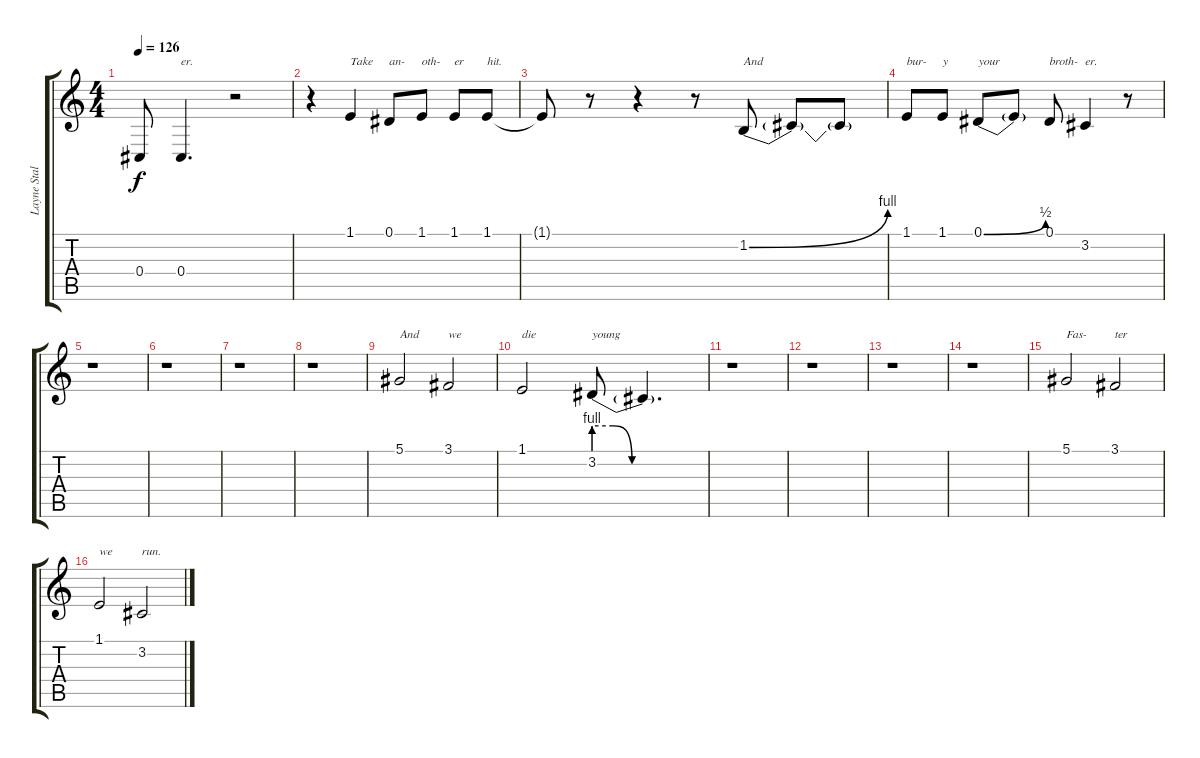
\track ("Layne Staley - Vocals" "Layne Stal") {instrument lead2sawtooth}
\staff {score tabs}
\tuning (Eb4 Bb3 Gb3 Db3 Ab2 Eb2) {hide}
\ts (4 4)
\tempo 126
\clef g2
\ks c
0.4{t}.8{dy f} 0.4.4{d txt "er."} r.2 |
r.4 1.1.4{txt "Take"} 0.1.8{txt "an-"} 1.1.8{txt "oth-"} 1.1.8{txt "er"} 1.1.8{txt "hit."} |
1.1{t}.8 r.8 r.4 r.8 1.2{be (bend 0 0 60 4)}.8{txt "And"} 1.2{t}.8 1.2{t}.8 |
1.1.8{txt "bur-"} 1.1.8{txt "y"} 0.1{be (bend 0 0 60 2)}.8{txt "your"} 0.1{t}.8 0.1.8{txt "broth-"} 3.2.4{txt "er."} r.8 |
r.1 |
r.1 |
r.1 |
r.1 |
5.1.2{txt "And"} 3.1.2{txt "we"} |
1.1.2{txt "die"} 3.2{be (custom 0 4 10 4 20 0 40 0 60 0)}.8{txt "young"} 3.2{t}.4{d} |
r.1 |
r.1 |
r.1 |
r.1 |
5.1.2{txt "Fas-"} 3.1.2{txt "ter"} |
1.1.2{txt "we"} 3.2.2{txt "run."}
